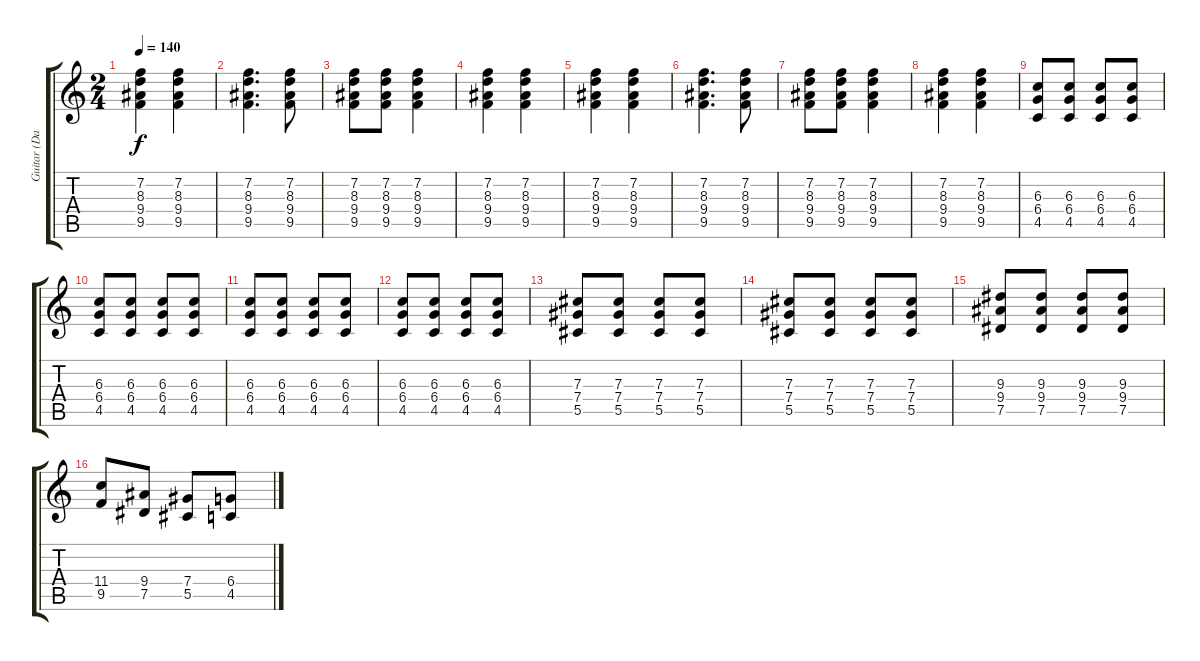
\track ("Guitar (Dallas Green)" "Guitar (Da") {instrument distortionguitar}
\staff {score tabs}
\tuning (Eb4 Bb3 Gb3 Db3 Ab2 Eb2) {hide}
\ts (2 4)
\tempo 140
\clef g2
\ks c
(7.2 8.3 9.4 9.5).4{dy f} (7.2 8.3 9.4 9.5).4 |
(7.2 8.3 9.4 9.5).4{d} (7.2 8.3 9.4 9.5).8 |
(7.2 8.3 9.4 9.5).8 (7.2 8.3 9.4 9.5).8 (7.2 8.3 9.4 9.5).4 |
(7.2 8.3 9.4 9.5).4 (7.2 8.3 9.4 9.5).4 |
(7.2 8.3 9.4 9.5).4 (7.2 8.3 9.4 9.5).4 |
(7.2 8.3 9.4 9.5).4{d} (7.2 8.3 9.4 9.5).8 |
(7.2 8.3 9.4 9.5).8 (7.2 8.3 9.4 9.5).8 (7.2 8.3 9.4 9.5).4 |
(7.2 8.3 9.4 9.5).4 (7.2 8.3 9.4 9.5).4 |
(6.3 6.4 4.5).8 (6.3 6.4 4.5).8 (6.3 6.4 4.5).8 (6.3 6.4 4.5).8 |
(6.3 6.4 4.5).8 (6.3 6.4 4.5).8 (6.3 6.4 4.5).8 (6.3 6.4 4.5).8 |
(6.3 6.4 4.5).8 (6.3 6.4 4.5).8 (6.3 6.4 4.5).8 (6.3 6.4 4.5).8 |
(6.3 6.4 4.5).8 (6.3 6.4 4.5).8 (6.3 6.4 4.5).8 (6.3 6.4 4.5).8 |
(7.3 7.4 5.5).8 (7.3 7.4 5.5).8 (7.3 7.4 5.5).8 (7.3 7.4 5.5).8 |
(7.3 7.4 5.5).8 (7.3 7.4 5.5).8 (7.3 7.4 5.5).8 (7.3 7.4 5.5).8 |
(9.3 9.4 7.5).8 (9.3 9.4 7.5).8 (9.3 9.4 7.5).8 (9.3 9.4 7.5).8 |
(11.4 9.5).8 (9.4 7.5).8 (7.4 5.5).8 (6.4 4.5).8
